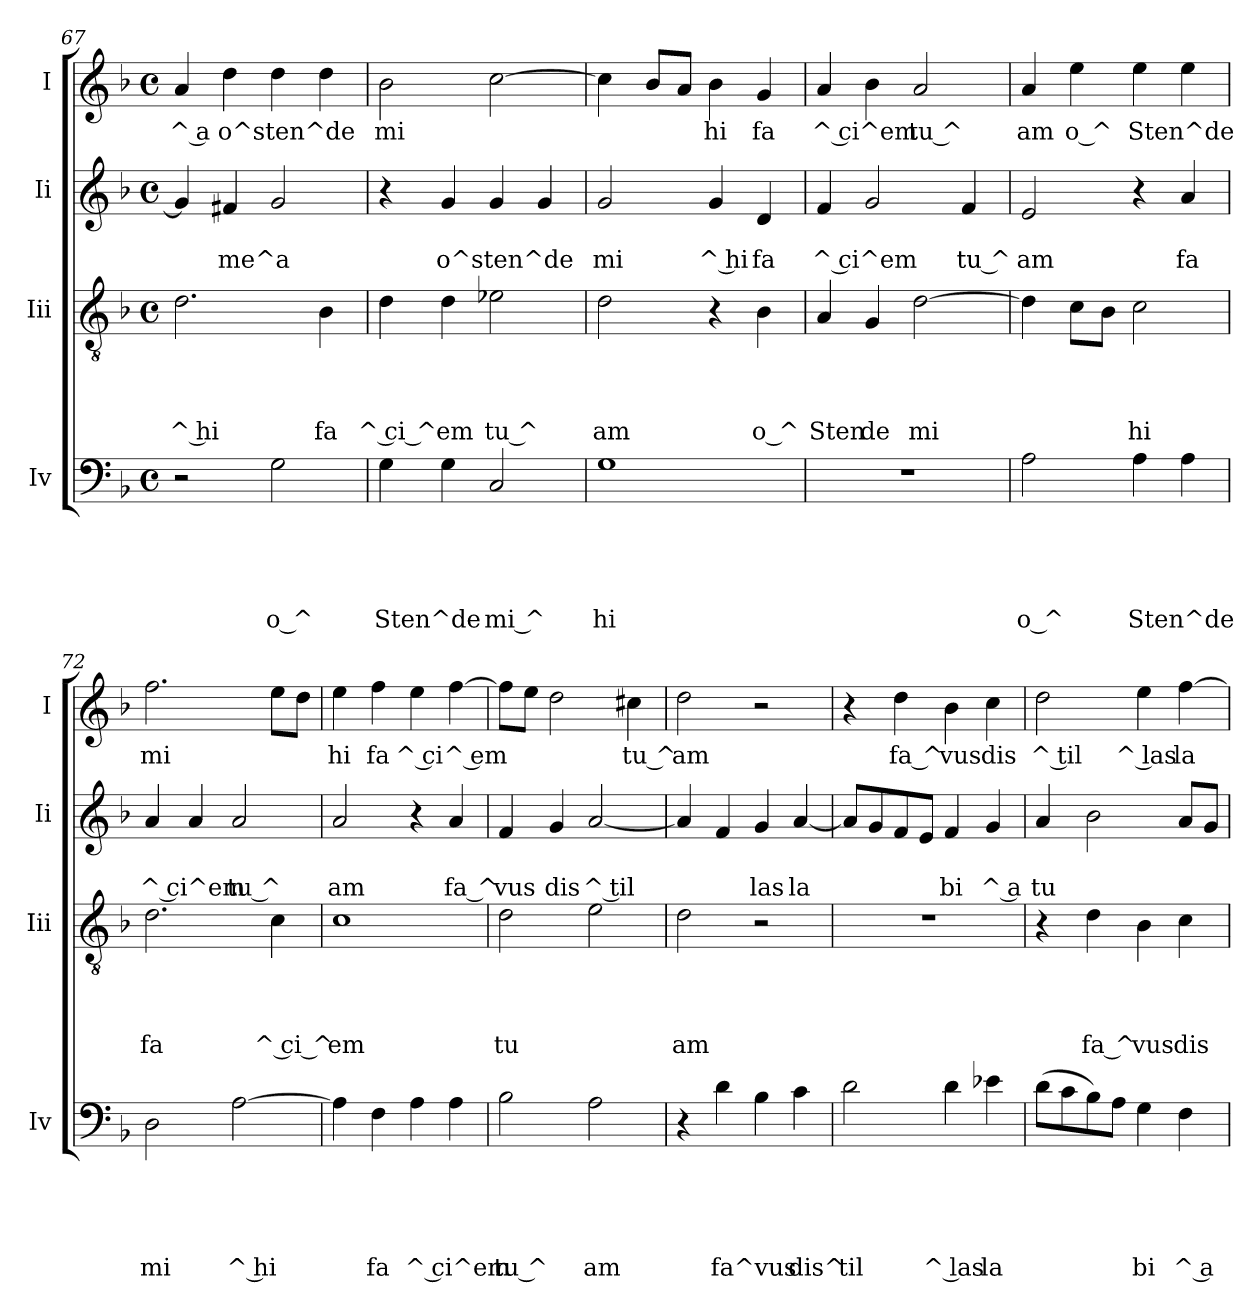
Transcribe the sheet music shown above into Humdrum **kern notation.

**kern	**text	**text	**text	**text	**text	**kern	**text	**text	**text	**text	**kern	**text	**text	**kern	**text
*part4	*part4	*part4	*part4	*part4	*part4	*part3	*part3	*part3	*part3	*part3	*part2	*part2	*part2	*part1	*part1
*staff4	*staff4	*staff4	*staff4	*staff4	*staff4	*staff3	*staff3	*staff3	*staff3	*staff3	*staff2	*staff2	*staff2	*staff1	*staff1
*I"Iv	*	*	*	*	*	*I"Iii	*	*	*	*	*I"Ii	*	*	*I"I	*
*I'Iv	*	*	*	*	*	*I'Iii	*	*	*	*	*I'Ii	*	*	*I'I	*
*clefF4	*	*	*	*	*	*clefGv2	*	*	*	*	*clefG2	*	*	*clefG2	*
*k[b-]	*	*	*	*	*	*k[b-]	*	*	*	*	*k[b-]	*	*	*k[b-]	*
*F:	*	*	*	*	*	*F:	*	*	*	*	*F:	*	*	*F:	*
*M4/4	*	*	*	*	*	*M4/4	*	*	*	*	*M4/4	*	*	*M4/4	*
*met(c)	*	*	*	*	*	*met(c)	*	*	*	*	*met(c)	*	*	*met(c)	*
=67	=67	=67	=67	=67	=67	=67	=67	=67	=67	=67	=67	=67	=67	=67	=67
!	!	!	!	!	!	!	!	!	!	!LO:LY:b:rj	!	!	!	!	!LO:LY:b:rj
2r	.	.	.	.	.	2.d\	.	.	.	^ hi	4g/]	.	.	4a/	^ a
!	!	!	!	!	!	!	!	!	!	!	!	!	!LO:LY:b	!	!LO:LY:b
.	.	.	.	.	.	.	.	.	.	.	4f#X/	.	me^a	4dd\	o^sten^de
!	!	!	!	!	!LO:LY:b	!	!	!	!	!	!	!	!	!	!
2G\	.	.	.	.	o ^	.	.	.	.	.	2g/	.	.	4dd\	.
!	!	!	!	!	!	!	!	!	!	!LO:LY:b	!	!	!	!	!
.	.	.	.	.	.	4B-\	.	.	.	fa	.	.	.	4dd\	.
=68	=68	=68	=68	=68	=68	=68	=68	=68	=68	=68	=68	=68	=68	=68	=68
!	!	!	!	!	!LO:LY:b	!	!	!	!	!LO:LY:b:rj	!	!	!	!	!LO:LY:b
4G\	.	.	.	.	Sten^de	4d\	.	.	.	^ ci ^	4r	.	.	2b-\	mi
!	!	!	!	!	!	!	!	!	!	!LO:LY:b	!	!	!LO:LY:b	!	!
4G\	.	.	.	.	.	4d\	.	.	.	em	4g/	.	o^sten^de	.	.
!	!	!	!	!	!LO:LY:b	!	!	!	!	!LO:LY:b	!	!	!	!	!
2C/	.	.	.	.	mi ^	2e-X\	.	.	.	tu ^	4g/	.	.	[<2cc\	.
.	.	.	.	.	.	.	.	.	.	.	4g/	.	.	.	.
!!LO:LB:g=z
=69	=69	=69	=69	=69	=69	=69	=69	=69	=69	=69	=69	=69	=69	=69	=69
!	!	!	!	!	!LO:LY:b	!	!	!	!	!LO:LY:b	!	!	!LO:LY:b	!	!
1G	.	.	.	.	hi	2d\	.	.	.	am	2g/	.	mi	4cc\]	.
.	.	.	.	.	.	.	.	.	.	.	.	.	.	8b-/L	.
.	.	.	.	.	.	.	.	.	.	.	.	.	.	8a/J	.
!	!	!	!	!	!	!	!	!	!	!	!	!	!LO:LY:b:rj	!	!LO:LY:b
.	.	.	.	.	.	4r	.	.	.	.	4g/	.	^ hi	4b-\	hi
!	!	!	!	!	!	!	!	!	!	!LO:LY:b	!	!	!LO:LY:b	!	!LO:LY:b
.	.	.	.	.	.	4B-\	.	.	.	o ^	4d/	.	fa	4g/	fa
=70	=70	=70	=70	=70	=70	=70	=70	=70	=70	=70	=70	=70	=70	=70	=70
!	!	!	!	!	!	!	!	!	!	!LO:LY:b	!	!	!LO:LY:b:rj	!	!LO:LY:b:rj
1r	.	.	.	.	.	4A/	.	.	.	Sten	4f/	.	^ ci^em	4a/	^ ci^em
!	!	!	!	!	!	!	!	!	!	!LO:LY:b	!	!	!	!	!
.	.	.	.	.	.	4G/	.	.	.	de	2g/	.	.	4b-\	.
!	!	!	!	!	!	!	!	!	!	!LO:LY:b	!	!	!	!	!LO:LY:b
.	.	.	.	.	.	[>2d\	.	.	.	mi	.	.	.	2a/	tu ^
!	!	!	!	!	!	!	!	!	!	!	!	!	!LO:LY:b	!	!
.	.	.	.	.	.	.	.	.	.	.	4f/	.	tu ^	.	.
=71	=71	=71	=71	=71	=71	=71	=71	=71	=71	=71	=71	=71	=71	=71	=71
!	!	!	!	!	!LO:LY:b	!	!	!	!	!	!	!	!LO:LY:b	!	!LO:LY:b
2A\	.	.	.	.	o ^	4d\]	.	.	.	.	2e/	.	am	4a/	am
!	!	!	!	!	!	!	!	!	!	!	!	!	!	!	!LO:LY:b
.	.	.	.	.	.	8c\L	.	.	.	.	.	.	.	4ee\	o ^
.	.	.	.	.	.	8B-\J	.	.	.	.	.	.	.	.	.
!	!	!	!	!	!LO:LY:b	!	!	!	!	!LO:LY:b	!	!	!	!	!LO:LY:b
4A\	.	.	.	.	Sten^de	2c\	.	.	.	hi	4r	.	.	4ee\	Sten^de
!	!	!	!	!	!	!	!	!	!	!	!	!	!LO:LY:b	!	!
4A\	.	.	.	.	.	.	.	.	.	.	4a/	.	fa	4ee\	.
=72	=72	=72	=72	=72	=72	=72	=72	=72	=72	=72	=72	=72	=72	=72	=72
!	!	!	!	!	!LO:LY:b	!	!	!	!	!LO:LY:b	!	!	!LO:LY:b:rj	!	!LO:LY:b
2D\	.	.	.	.	mi	2.d\	.	.	.	fa	4a/	.	^ ci^em	2.ff\	mi
.	.	.	.	.	.	.	.	.	.	.	4a/	.	.	.	.
!	!	!	!	!	!LO:LY:b:rj	!	!	!	!	!	!	!	!LO:LY:b	!	!
[>2A\	.	.	.	.	^ hi	.	.	.	.	.	2a/	.	tu ^	.	.
!	!	!	!	!	!	!	!	!	!	!LO:LY:b:rj	!	!	!	!	!
.	.	.	.	.	.	4c\	.	.	.	^ ci ^	.	.	.	8ee\L	.
.	.	.	.	.	.	.	.	.	.	.	.	.	.	8dd\J	.
=73	=73	=73	=73	=73	=73	=73	=73	=73	=73	=73	=73	=73	=73	=73	=73
!	!	!	!	!	!	!	!	!	!	!LO:LY:b	!	!	!LO:LY:b	!	!LO:LY:b
4A\]	.	.	.	.	.	1c	.	.	.	em	2a/	.	am	4ee\	hi
!	!	!	!	!	!LO:LY:b	!	!	!	!	!	!	!	!	!	!LO:LY:b
4F\	.	.	.	.	fa	.	.	.	.	.	.	.	.	4ff\	fa
!	!	!	!	!	!LO:LY:b:rj	!	!	!	!	!	!	!	!	!	!LO:LY:b:rj
4A\	.	.	.	.	^ ci^em	.	.	.	.	.	4r	.	.	4ee\	^ ci
!	!	!	!	!	!	!	!	!	!	!	!	!	!LO:LY:b	!	!LO:LY:b:rj
4A\	.	.	.	.	.	.	.	.	.	.	4a/	.	fa ^	[>4ff\	^ em
=74	=74	=74	=74	=74	=74	=74	=74	=74	=74	=74	=74	=74	=74	=74	=74
!	!	!	!	!	!LO:LY:b	!	!	!	!	!LO:LY:b	!	!	!LO:LY:b	!	!
2B-\	.	.	.	.	tu ^	2d\	.	.	.	tu	4f/	.	vus	8ff\L]	.
.	.	.	.	.	.	.	.	.	.	.	.	.	.	8ee\J	.
!	!	!	!	!	!	!	!	!	!	!	!	!	!LO:LY:b	!	!
.	.	.	.	.	.	.	.	.	.	.	4g/	.	dis	2dd\	.
!	!	!	!	!	!LO:LY:b	!	!	!	!	!	!	!	!LO:LY:b:rj	!	!
2A\	.	.	.	.	am	2e\	.	.	.	.	[<2a/	.	^ til	.	.
!	!	!	!	!	!	!	!	!	!	!	!	!	!	!	!LO:LY:b
.	.	.	.	.	.	.	.	.	.	.	.	.	.	4cc#X\	tu ^
=75	=75	=75	=75	=75	=75	=75	=75	=75	=75	=75	=75	=75	=75	=75	=75
!	!	!	!	!	!	!	!	!	!	!LO:LY:b	!	!	!	!	!LO:LY:b
4r	.	.	.	.	.	2d\	.	.	.	am	4a/]	.	.	2dd\	am
!	!	!	!	!	!LO:LY:b	!	!	!	!	!	!	!	!	!	!
4d\	.	.	.	.	fa^vus	.	.	.	.	.	4f/	.	.	.	.
!	!	!	!	!	!	!	!	!	!	!	!	!	!LO:LY:b	!	!
4B-\	.	.	.	.	.	2r	.	.	.	.	4g/	.	las	2r	.
!	!	!	!	!	!LO:LY:b	!	!	!	!	!	!	!	!LO:LY:b	!	!
4c\	.	.	.	.	dis^	.	.	.	.	.	[<4a/	.	la	.	.
!!LO:LB:g=z
=76	=76	=76	=76	=76	=76	=76	=76	=76	=76	=76	=76	=76	=76	=76	=76
!	!	!	!	!	!LO:LY:b	!	!	!	!	!	!	!	!	!	!
2d\	.	.	.	.	til	1r	.	.	.	.	8a/L]	.	.	4r	.
.	.	.	.	.	.	.	.	.	.	.	8g/	.	.	.	.
!	!	!	!	!	!	!	!	!	!	!	!	!	!	!	!LO:LY:b
.	.	.	.	.	.	.	.	.	.	.	8f/	.	.	4dd\	fa ^
.	.	.	.	.	.	.	.	.	.	.	8e/J	.	.	.	.
!	!	!	!	!	!LO:LY:b:rj	!	!	!	!	!	!	!	!LO:LY:b	!	!LO:LY:b
4d\	.	.	.	.	^ las	.	.	.	.	.	4f/	.	bi	4b-\	vus
!	!	!	!	!	!LO:LY:b	!	!	!	!	!	!	!	!LO:LY:b:rj	!	!LO:LY:b
4e-X\	.	.	.	.	la	.	.	.	.	.	4g/	.	^ a	4cc\	dis
=77	=77	=77	=77	=77	=77	=77	=77	=77	=77	=77	=77	=77	=77	=77	=77
!	!	!	!	!	!	!	!	!	!	!	!	!	!LO:LY:b	!	!LO:LY:b:rj
(<8d\L	.	.	.	.	.	4r	.	.	.	.	4a/	.	tu	2dd\	^ til
8c\	.	.	.	.	.	.	.	.	.	.	.	.	.	.	.
!	!	!	!	!	!	!	!	!	!	!LO:LY:b	!	!	!	!	!
8B-\)	.	.	.	.	.	4d\	.	.	.	fa ^	2b-\	.	.	.	.
8A\J	.	.	.	.	.	.	.	.	.	.	.	.	.	.	.
!	!	!	!	!	!LO:LY:b	!	!	!	!	!LO:LY:b	!	!	!	!	!LO:LY:b:rj
4G\	.	.	.	.	bi	4B-\	.	.	.	vus	.	.	.	4ee\	^ las
!	!	!	!	!	!LO:LY:b:rj	!	!	!	!	!LO:LY:b	!	!	!	!	!LO:LY:b
4F\	.	.	.	.	^ a	4c\	.	.	.	dis	8a/L	.	.	[>4ff\	la
.	.	.	.	.	.	.	.	.	.	.	8g/J	.	.	.	.
=	=	=	=	=	=	=	=	=	=	=	=	=	=	=	=
*-	*-	*-	*-	*-	*-	*-	*-	*-	*-	*-	*-	*-	*-	*-	*-
